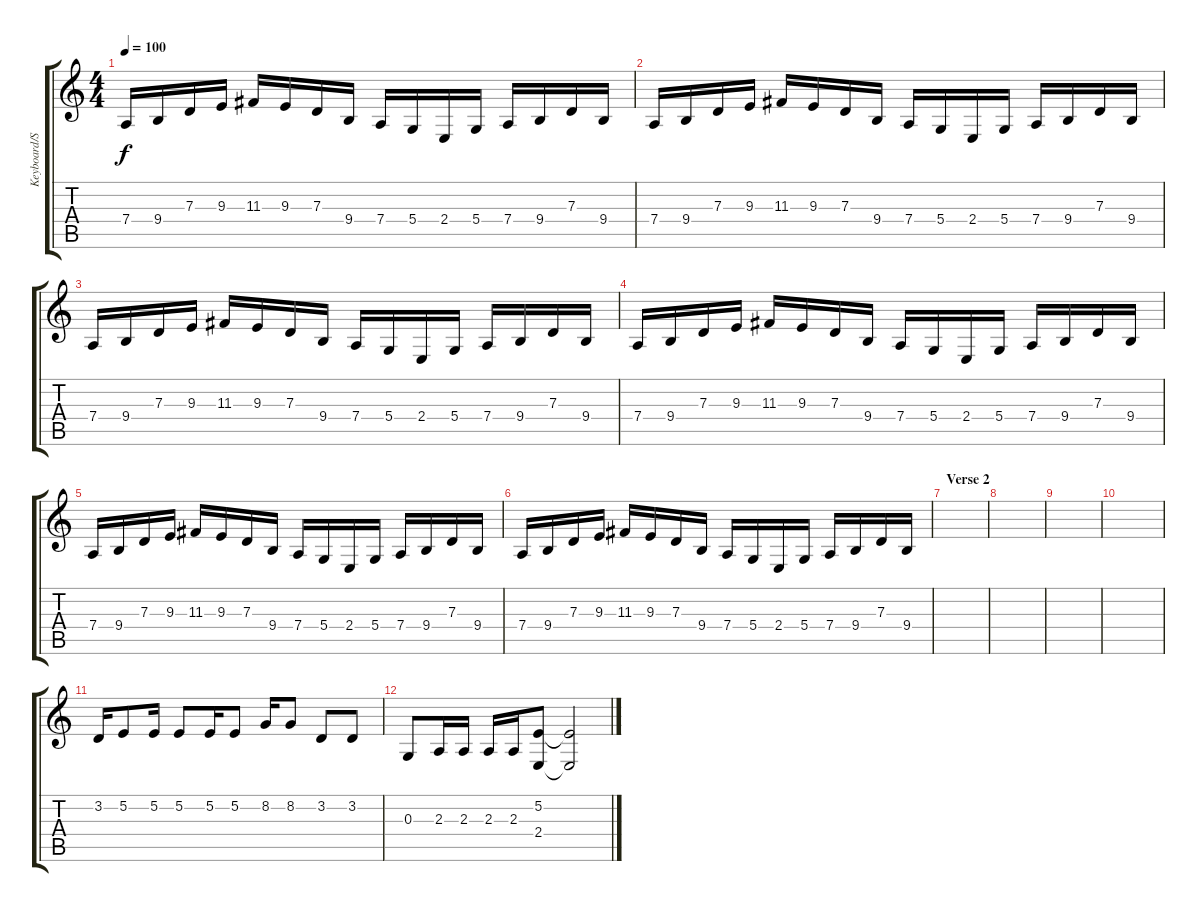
\track ("Keyboard/Synthesizer" "Keyboard/S") {instrument lead1square}
\staff {score tabs}
\tuning (E4 B3 G3 D3 A2 E2) {hide}
\ts (4 4)
\tempo 100
\clef g2
\ks c
7.4.16{dy f} 9.4.16 7.3.16 9.3.16 11.3.16 9.3.16 7.3.16 9.4.16 7.4.16 5.4.16 2.4.16 5.4.16 7.4.16 9.4.16 7.3.16 9.4.16 |
7.4.16 9.4.16 7.3.16 9.3.16 11.3.16 9.3.16 7.3.16 9.4.16 7.4.16 5.4.16 2.4.16 5.4.16 7.4.16 9.4.16 7.3.16 9.4.16 |
7.4.16 9.4.16 7.3.16 9.3.16 11.3.16 9.3.16 7.3.16 9.4.16 7.4.16 5.4.16 2.4.16 5.4.16 7.4.16 9.4.16 7.3.16 9.4.16 |
7.4.16 9.4.16 7.3.16 9.3.16 11.3.16 9.3.16 7.3.16 9.4.16 7.4.16 5.4.16 2.4.16 5.4.16 7.4.16 9.4.16 7.3.16 9.4.16 |
7.4.16 9.4.16 7.3.16 9.3.16 11.3.16 9.3.16 7.3.16 9.4.16 7.4.16 5.4.16 2.4.16 5.4.16 7.4.16 9.4.16 7.3.16 9.4.16 |
7.4.16 9.4.16 7.3.16 9.3.16 11.3.16 9.3.16 7.3.16 9.4.16 7.4.16 5.4.16 2.4.16 5.4.16 7.4.16 9.4.16 7.3.16 9.4.16 |
\section ("" "Verse 2")
|
|
|
|
3.2.16 5.2.8 5.2.16 5.2.8 5.2.16 5.2.8 8.2.16 8.2.8 3.2.8 3.2.8 |
0.3.8 2.3.16 2.3.16 2.3.16 2.3.16 (5.2 2.4).8 (5.2{t} 2.4{t}).2
